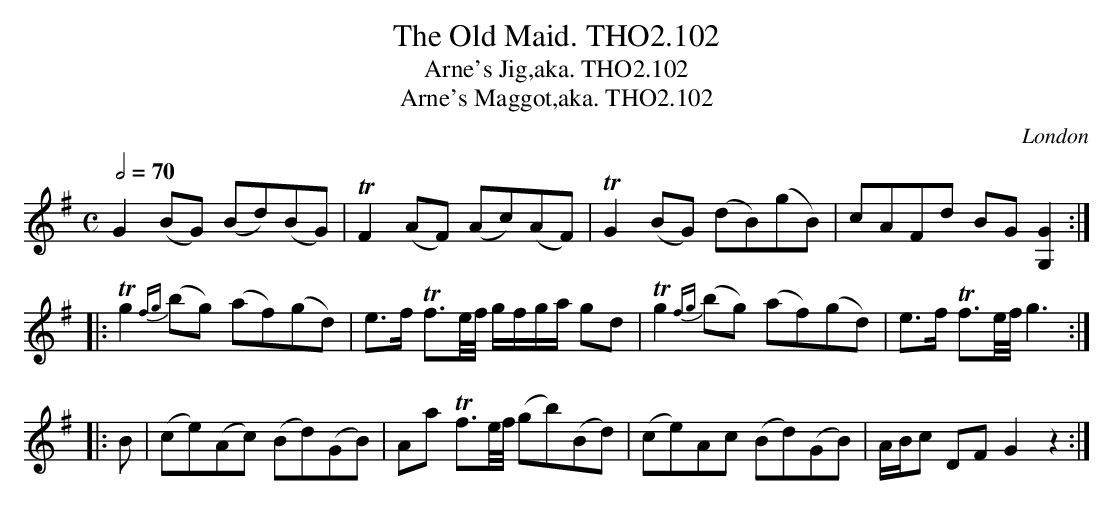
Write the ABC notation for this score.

X:1
T:Old Maid. THO2.102, The
T:Arne's Jig,aka. THO2.102
T:Arne's Maggot,aka. THO2.102
O:London
M:C
L:1/8
Q:1/2=70
K:G
G2 (BG) (Bd)(BG)|TF2 (AF) (Ac)(AF)|TG2 (BG) (dB)(gB)|cAFd BG [G,2G2]:|
|:Tg2 {fg}(bg) (af)(gd)|e>f Tf>e/2f/4 g/f/g/a/ gd|Tg2 {fg}(bg) (af)(gd)|e>f Tf>e/2f/4 g3:|
|:B|(ce)(Ac) (Bd)(GB)|Aa Tf>e/2f/4 (gb)(Bd)|(ce)Ac (Bd)(GB)|A/B/c DF G2 z2:|
